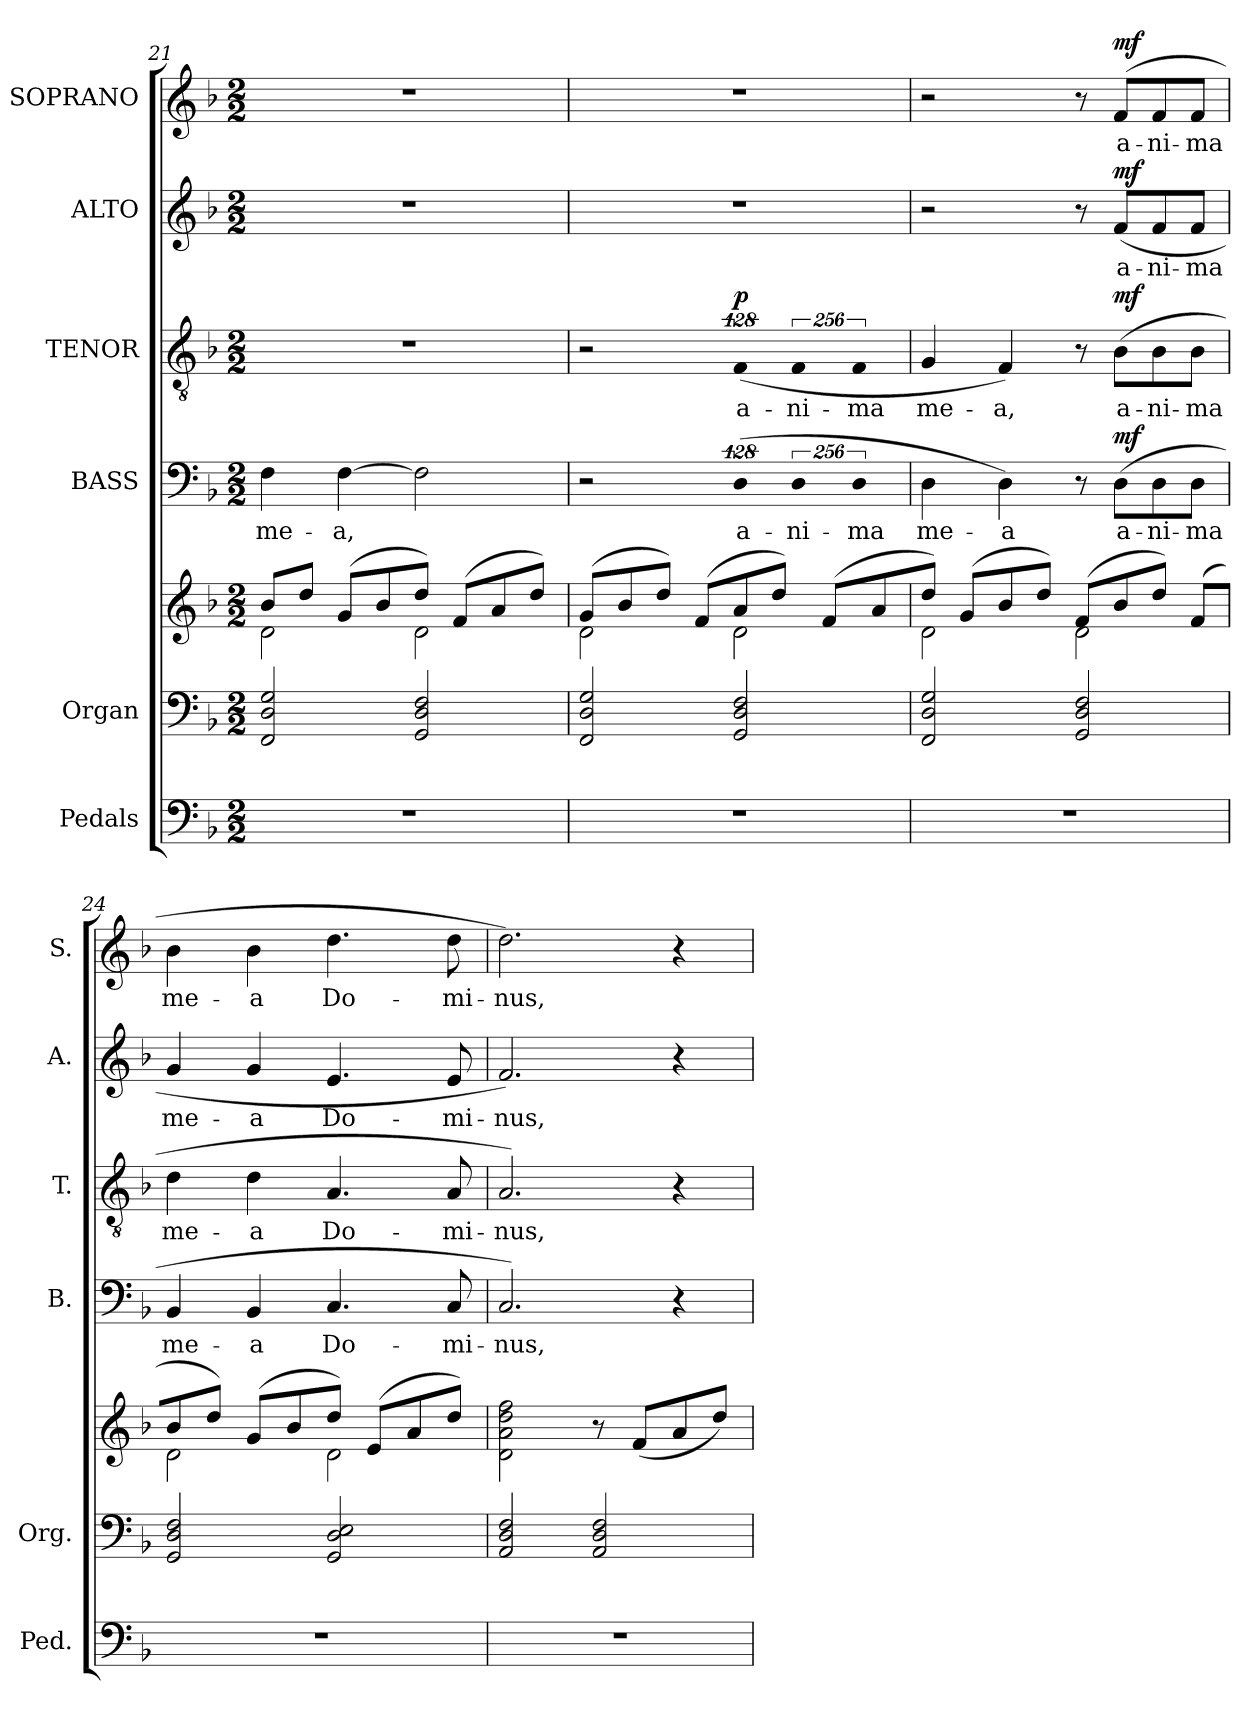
**kern	**kern	**kern	**kern	**text	**dynam	**kern	**text	**dynam	**kern	**text	**dynam	**kern	**text	**dynam
*part6	*part5	*part5	*part4	*part4	*part4	*part3	*part3	*part3	*part2	*part2	*part2	*part1	*part1	*part1
*staff7	*staff6	*staff5	*staff4	*staff4	*staff4	*staff3	*staff3	*staff3	*staff2	*staff2	*staff2	*staff1	*staff1	*staff1
*I"Pedals	*I"Organ	*	*I"BASS	*	*	*I"TENOR	*	*	*I"ALTO	*	*	*I"SOPRANO	*	*
*I'Ped.	*I'Org.	*	*I'B.	*	*	*I'T.	*	*	*I'A.	*	*	*I'S.	*	*
*clefF4	*clefF4	*clefG2	*clefF4	*	*	*clefGv2	*	*	*clefG2	*	*	*clefG2	*	*
*	*	*	*	*	*	*ITrd7c12	*	*	*	*	*	*	*	*
*k[b-]	*k[b-]	*k[b-]	*k[b-]	*	*	*k[b-]	*	*	*k[b-]	*	*	*k[b-]	*	*
*F:	*F:	*F:	*F:	*	*	*F:	*	*	*F:	*	*	*F:	*	*
*M2/2	*M2/2	*M2/2	*M2/2	*	*	*M2/2	*	*	*M2/2	*	*	*M2/2	*	*
=21	=21	=21	=21	=21	=21	=21	=21	=21	=21	=21	=21	=21	=21	=21
*	*	*^	*	*	*	*	*	*	*	*	*	*	*	*
!	!	!	!	!	!LO:LY:b:color=#000000	!	!	!	!	!	!	!	!	!	!
1r	2FFi/ 2Di 2Gi	8b-i/	2di\	4Fi\	me-	.	1r	.	.	1r	.	.	1r	.	.
.	.	8ddi/J	.	.	.	.	.	.	.	.	.	.	.	.	.
!	!	!	!	!	!LO:LY:b:color=#000000	!	!	!	!	!	!	!	!	!	!
.	.	(8gi/L	.	[>4Fi\	-a,	.	.	.	.	.	.	.	.	.	.
.	.	8b-i/	.	.	.	.	.	.	.	.	.	.	.	.	.
.	2GGi/ 2Di 2Fi	8ddi/J)	2di\	2Fi\]	.	.	.	.	.	.	.	.	.	.	.
.	.	(8fi/L	.	.	.	.	.	.	.	.	.	.	.	.	.
.	.	8ai/	.	.	.	.	.	.	.	.	.	.	.	.	.
.	.	8ddi/J)	.	.	.	.	.	.	.	.	.	.	.	.	.
!!LO:LB:g=z
=22	=22	=22	=22	=22	=22	=22	=22	=22	=22	=22	=22	=22	=22	=22	=22
1r	2FFi/ 2Di 2Gi	(8gi/L	2di\	2r	.	.	2r	.	.	1r	.	.	1r	.	.
.	.	8b-i/	.	.	.	.	.	.	.	.	.	.	.	.	.
.	.	8ddi/J)	.	.	.	.	.	.	.	.	.	.	.	.	.
.	.	(8fi/L	.	.	.	.	.	.	.	.	.	.	.	.	.
!	!	!	!	!LO:N:vis=4	!	!	!	!	!	!	!	!	!	!	!
!	!	!	!	!	!LO:LY:b:color=#000000	!	!LO:N:vis=4	!	!	!	!	!	!	!	!
!	!	!	!	!	!	!	!	!LO:LY:b:color=#000000	!	!	!	!	!	!	!
.	2GGi/ 2Di 2Fi	8ai/	2di\	(512%85Di\	a-	.	(512%85FFi/	a-	p	.	.	.	.	.	.
.	.	8ddi/J)	.	.	.	.	.	.	.	.	.	.	.	.	.
!	!	!	!	!LO:N:vis=4	!	!	!	!	!	!	!	!	!	!	!
!	!	!	!	!	!LO:LY:b:color=#000000	!	!LO:N:vis=4	!	!	!	!	!	!	!	!
!	!	!	!	!	!	!	!	!LO:LY:b:color=#000000	!	!	!	!	!	!	!
.	.	.	.	1024%171Di\	-ni-	.	1024%171FFi/	-ni-	.	.	.	.	.	.	.
.	.	(8fi/L	.	.	.	.	.	.	.	.	.	.	.	.	.
!	!	!	!	!LO:N:vis=4	!	!	!	!	!	!	!	!	!	!	!
!	!	!	!	!	!LO:LY:b:color=#000000	!	!LO:N:vis=4	!	!	!	!	!	!	!	!
!	!	!	!	!	!	!	!	!LO:LY:b:color=#000000	!	!	!	!	!	!	!
.	.	.	.	1024%171Di\	-ma	.	1024%171FFi/	-ma	.	.	.	.	.	.	.
.	.	8ai/	.	.	.	.	.	.	.	.	.	.	.	.	.
=23	=23	=23	=23	=23	=23	=23	=23	=23	=23	=23	=23	=23	=23	=23	=23
!	!	!	!	!	!LO:LY:b:color=#000000	!	!	!	!	!	!	!	!	!	!
!	!	!	!	!	!	!	!	!LO:LY:b:color=#000000	!	!	!	!	!	!	!
1r	2FFi/ 2Di 2Gi	8ddi/J)	2di\	4Di\	me-	.	4GGi/	me-	.	2r	.	.	2r	.	.
.	.	(8gi/L	.	.	.	.	.	.	.	.	.	.	.	.	.
!	!	!	!	!	!LO:LY:b:color=#000000	!	!	!	!	!	!	!	!	!	!
!	!	!	!	!	!	!	!	!LO:LY:b:color=#000000	!	!	!	!	!	!	!
.	.	8b-i/	.	4Di\)	-a	.	4FFi/)	-a,	.	.	.	.	.	.	.
.	.	8ddi/J)	.	.	.	.	.	.	.	.	.	.	.	.	.
.	2GGi/ 2Di 2Fi	(8fi/L	2di\	8r	.	.	8r	.	.	8r	.	.	8r	.	.
!	!	!	!	!	!LO:LY:b:color=#000000	!	!	!	!	!	!	!	!	!	!
!	!	!	!	!	!	!	!	!LO:LY:b:color=#000000	!	!	!	!	!	!	!
!	!	!	!	!	!	!	!	!	!	!	!LO:LY:b:color=#000000	!	!	!	!
!	!	!	!	!	!	!	!	!	!	!	!	!	!	!LO:LY:b:color=#000000	!
.	.	8b-i/	.	(8Di\L	a-	mf	(8BB-i\L	a-	mf	(8fi/L	a-	mf	(8fi/L	a-	mf
!	!	!	!	!	!LO:LY:b:color=#000000	!	!	!	!	!	!	!	!	!	!
!	!	!	!	!	!	!	!	!LO:LY:b:color=#000000	!	!	!	!	!	!	!
!	!	!	!	!	!	!	!	!	!	!	!LO:LY:b:color=#000000	!	!	!	!
!	!	!	!	!	!	!	!	!	!	!	!	!	!	!LO:LY:b:color=#000000	!
.	.	8ddi/J)	.	8Di\	-ni-	.	8BB-i\	-ni-	.	8fi/	-ni-	.	8fi/	-ni-	.
!	!	!	!	!	!LO:LY:b:color=#000000	!	!	!	!	!	!	!	!	!	!
!	!	!	!	!	!	!	!	!LO:LY:b:color=#000000	!	!	!	!	!	!	!
!	!	!	!	!	!	!	!	!	!	!	!LO:LY:b:color=#000000	!	!	!	!
!	!	!	!	!	!	!	!	!	!	!	!	!	!	!LO:LY:b:color=#000000	!
.	.	(8fi/L	.	8Di\J	-ma	.	8BB-i\J	-ma	.	8fi/J	-ma	.	8fi/J	-ma	.
=24	=24	=24	=24	=24	=24	=24	=24	=24	=24	=24	=24	=24	=24	=24	=24
!	!	!	!	!	!LO:LY:b:color=#000000	!	!	!	!	!	!	!	!	!	!
!	!	!	!	!	!	!	!	!LO:LY:b:color=#000000	!	!	!	!	!	!	!
!	!	!	!	!	!	!	!	!	!	!	!LO:LY:b:color=#000000	!	!	!	!
!	!	!	!	!	!	!	!	!	!	!	!	!	!	!LO:LY:b:color=#000000	!
1r	2GGi/ 2Di 2Fi	8b-i/	2di\	4BB-i/	me-	.	4Di\	me-	.	4gi/	me-	.	4b-i\	me-	.
.	.	8ddi/J)	.	.	.	.	.	.	.	.	.	.	.	.	.
!	!	!	!	!	!LO:LY:b:color=#000000	!	!	!	!	!	!	!	!	!	!
!	!	!	!	!	!	!	!	!LO:LY:b:color=#000000	!	!	!	!	!	!	!
!	!	!	!	!	!	!	!	!	!	!	!LO:LY:b:color=#000000	!	!	!	!
!	!	!	!	!	!	!	!	!	!	!	!	!	!	!LO:LY:b:color=#000000	!
.	.	(8gi/L	.	4BB-i/	-a	.	4Di\	-a	.	4gi/	-a	.	4b-i\	-a	.
.	.	8b-i/	.	.	.	.	.	.	.	.	.	.	.	.	.
!	!	!	!	!	!LO:LY:b:color=#000000	!	!	!	!	!	!	!	!	!	!
!	!	!	!	!	!	!	!	!LO:LY:b:color=#000000	!	!	!	!	!	!	!
!	!	!	!	!	!	!	!	!	!	!	!LO:LY:b:color=#000000	!	!	!	!
!	!	!	!	!	!	!	!	!	!	!	!	!	!	!LO:LY:b:color=#000000	!
.	2GGi/ 2Di 2Ei	8ddi/J)	2di\	4.Ci/	Do-	.	4.AAi/	Do-	.	4.ei/	Do-	.	4.ddi\	Do-	.
.	.	(8ei/L	.	.	.	.	.	.	.	.	.	.	.	.	.
.	.	8ai/	.	.	.	.	.	.	.	.	.	.	.	.	.
!	!	!	!	!	!LO:LY:b:color=#000000	!	!	!	!	!	!	!	!	!	!
!	!	!	!	!	!	!	!	!LO:LY:b:color=#000000	!	!	!	!	!	!	!
!	!	!	!	!	!	!	!	!	!	!	!LO:LY:b:color=#000000	!	!	!	!
!	!	!	!	!	!	!	!	!	!	!	!	!	!	!LO:LY:b:color=#000000	!
.	.	8ddi/J)	.	8Ci/	-mi-	.	8AAi/	-mi-	.	8ei/	-mi-	.	8ddi\	-mi-	.
*	*	*v	*v	*	*	*	*	*	*	*	*	*	*	*	*
=25	=25	=25	=25	=25	=25	=25	=25	=25	=25	=25	=25	=25	=25	=25
!	!	!	!	!LO:LY:b:color=#000000	!	!	!	!	!	!	!	!	!	!
!	!	!	!	!	!	!	!LO:LY:b:color=#000000	!	!	!	!	!	!	!
!	!	!	!	!	!	!	!	!	!	!LO:LY:b:color=#000000	!	!	!	!
!	!	!	!	!	!	!	!	!	!	!	!	!	!LO:LY:b:color=#000000	!
1r	2AAi/ 2Di 2Fi	2di\ 2ai 2ddi 2ffi	2.Ci/)	-nus,	.	2.AAi/)	-nus,	.	2.fi/)	-nus,	.	2.ddi\)	-nus,	.
.	2AAi/ 2Di 2Fi	8r	.	.	.	.	.	.	.	.	.	.	.	.
.	.	(8fi/L	.	.	.	.	.	.	.	.	.	.	.	.
.	.	8ai/	4r	.	.	4r	.	.	4r	.	.	4r	.	.
.	.	8ddi/J)	.	.	.	.	.	.	.	.	.	.	.	.
=	=	=	=	=	=	=	=	=	=	=	=	=	=	=
*-	*-	*-	*-	*-	*-	*-	*-	*-	*-	*-	*-	*-	*-	*-
